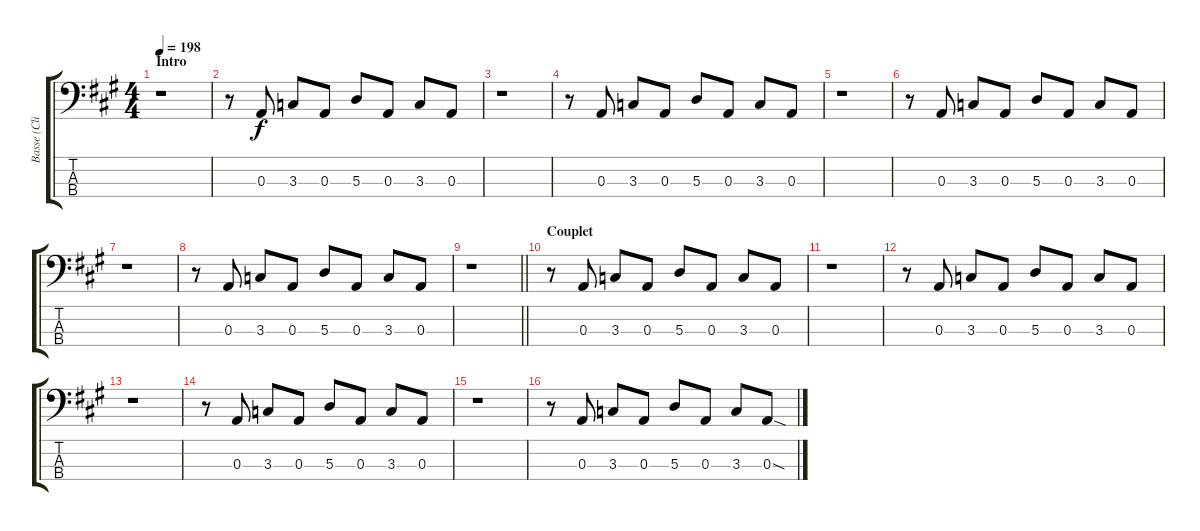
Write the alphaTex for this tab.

\track ("Basse (Cliff Willams)" "Basse (Cli") {instrument electricbasspick}
\staff {score tabs}
\tuning (G2 D2 A1 E1) {hide}
\ts (4 4)
\section ("" "Intro")
\tempo 198
\clef f4
\ks a
r.1{dy f instrument electricbasspick} |
r.8 0.3.8 3.3.8 0.3.8 5.3.8 0.3.8 3.3.8 0.3.8 |
r.1 |
r.8 0.3.8 3.3.8 0.3.8 5.3.8 0.3.8 3.3.8 0.3.8 |
r.1 |
r.8 0.3.8 3.3.8 0.3.8 5.3.8 0.3.8 3.3.8 0.3.8 |
r.1 |
r.8 0.3.8 3.3.8 0.3.8 5.3.8 0.3.8 3.3.8 0.3.8 |
\barLineRight lightlight
r.1 |
\section ("" "Couplet")
r.8 0.3.8 3.3.8 0.3.8 5.3.8 0.3.8 3.3.8 0.3.8 |
r.1 |
r.8 0.3.8 3.3.8 0.3.8 5.3.8 0.3.8 3.3.8 0.3.8 |
r.1 |
r.8 0.3.8 3.3.8 0.3.8 5.3.8 0.3.8 3.3.8 0.3.8 |
r.1 |
r.8 0.3.8 3.3.8 0.3.8 5.3.8 0.3.8 3.3.8 0.3{sod}.8
